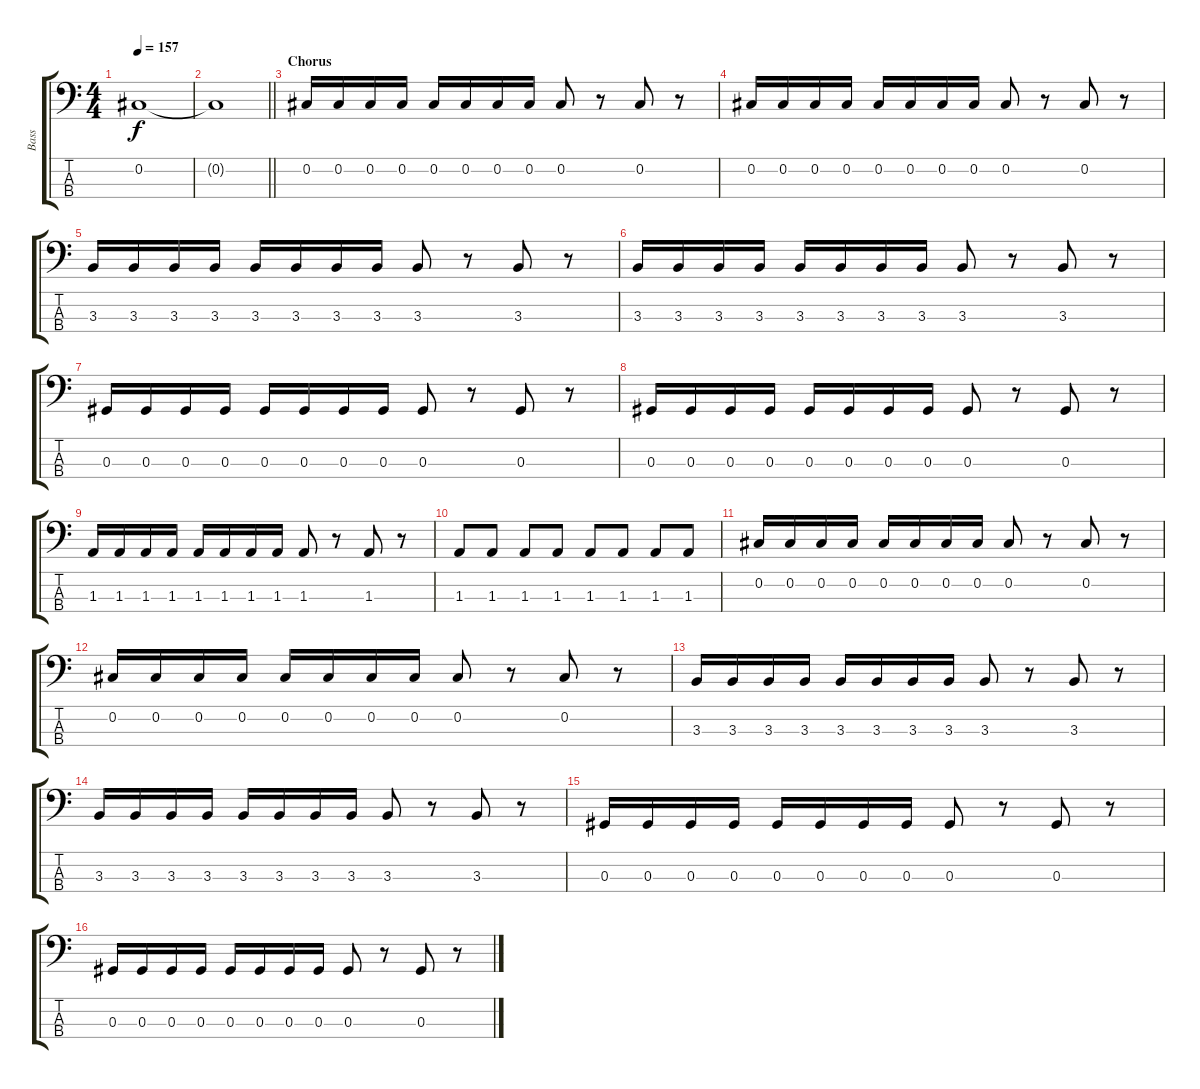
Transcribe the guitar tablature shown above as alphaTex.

\track ("Bass" "Bass") {instrument electricbassfinger}
\staff {score tabs}
\tuning (Gb2 Db2 Ab1 Db1) {hide}
\ts (4 4)
\tempo 157
\clef f4
\ks c
0.2{t}.1{dy f} |
\barLineRight lightlight
0.2{t}.1 |
\section ("" "Chorus")
0.2.16 0.2.16 0.2.16 0.2.16 0.2.16 0.2.16 0.2.16 0.2.16 0.2.8 r.8 0.2.8 r.8 |
0.2.16 0.2.16 0.2.16 0.2.16 0.2.16 0.2.16 0.2.16 0.2.16 0.2.8 r.8 0.2.8 r.8 |
3.3.16 3.3.16 3.3.16 3.3.16 3.3.16 3.3.16 3.3.16 3.3.16 3.3.8 r.8 3.3.8 r.8 |
3.3.16 3.3.16 3.3.16 3.3.16 3.3.16 3.3.16 3.3.16 3.3.16 3.3.8 r.8 3.3.8 r.8 |
0.3.16 0.3.16 0.3.16 0.3.16 0.3.16 0.3.16 0.3.16 0.3.16 0.3.8 r.8 0.3.8 r.8 |
0.3.16 0.3.16 0.3.16 0.3.16 0.3.16 0.3.16 0.3.16 0.3.16 0.3.8 r.8 0.3.8 r.8 |
1.3.16 1.3.16 1.3.16 1.3.16 1.3.16 1.3.16 1.3.16 1.3.16 1.3.8 r.8 1.3.8 r.8 |
1.3.8 1.3.8 1.3.8 1.3.8 1.3.8 1.3.8 1.3.8 1.3.8 |
0.2.16 0.2.16 0.2.16 0.2.16 0.2.16 0.2.16 0.2.16 0.2.16 0.2.8 r.8 0.2.8 r.8 |
0.2.16 0.2.16 0.2.16 0.2.16 0.2.16 0.2.16 0.2.16 0.2.16 0.2.8 r.8 0.2.8 r.8 |
3.3.16 3.3.16 3.3.16 3.3.16 3.3.16 3.3.16 3.3.16 3.3.16 3.3.8 r.8 3.3.8 r.8 |
3.3.16 3.3.16 3.3.16 3.3.16 3.3.16 3.3.16 3.3.16 3.3.16 3.3.8 r.8 3.3.8 r.8 |
0.3.16 0.3.16 0.3.16 0.3.16 0.3.16 0.3.16 0.3.16 0.3.16 0.3.8 r.8 0.3.8 r.8 |
0.3.16 0.3.16 0.3.16 0.3.16 0.3.16 0.3.16 0.3.16 0.3.16 0.3.8 r.8 0.3.8 r.8
